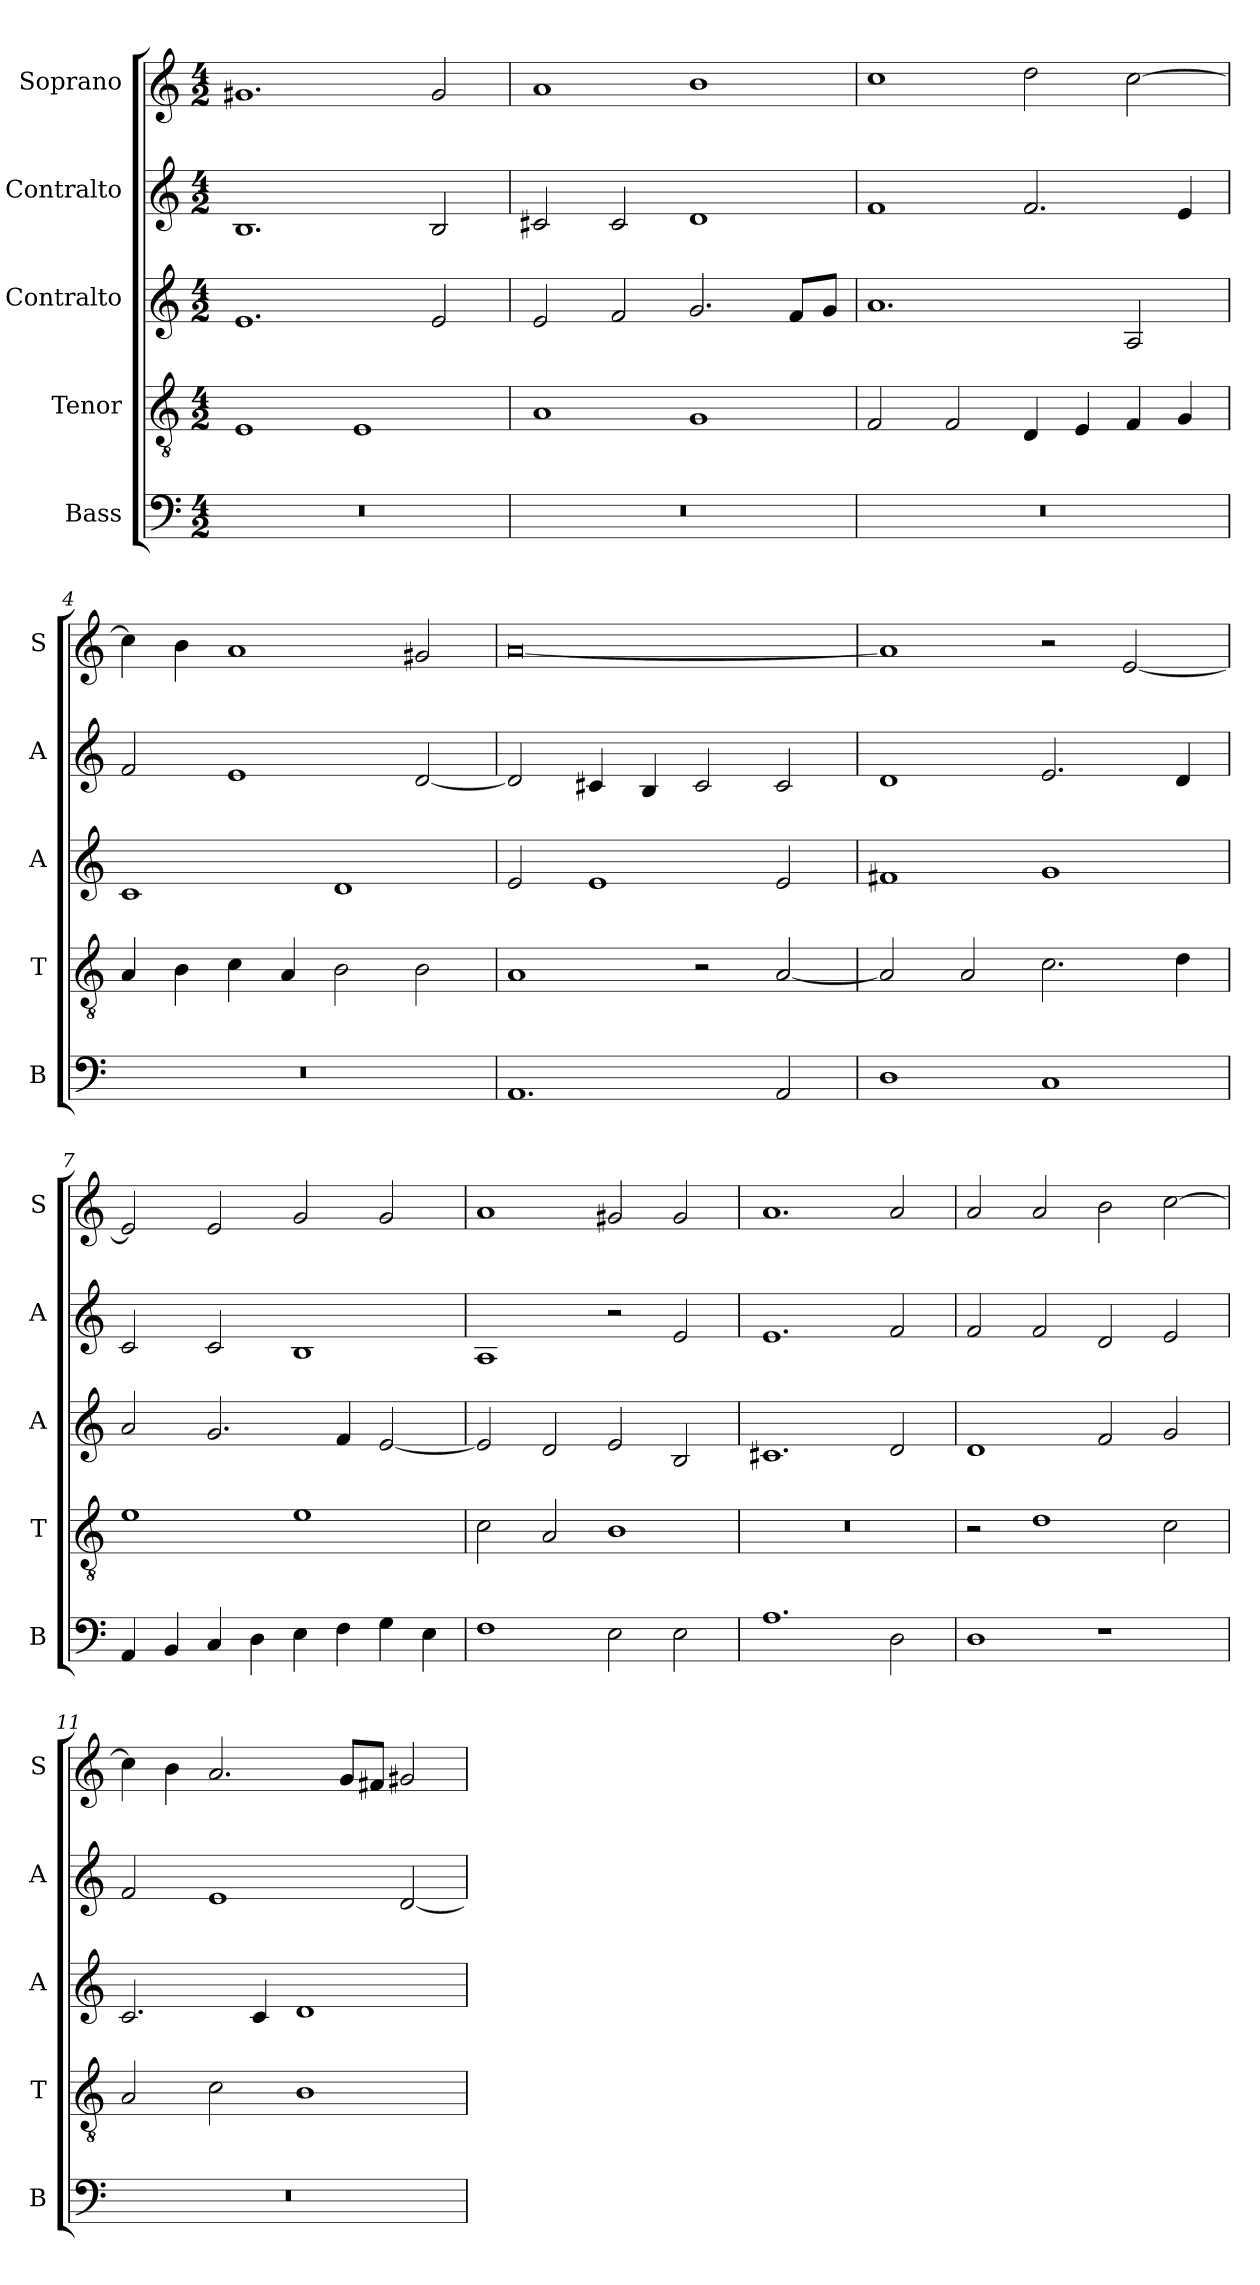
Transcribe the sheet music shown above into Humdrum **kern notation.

**kern	**kern	**kern	**kern	**kern
*part5	*part4	*part3	*part2	*part1
*staff5	*staff4	*staff3	*staff2	*staff1
*I"Bass	*I"Tenor	*I"Contralto	*I"Contralto	*I"Soprano
*I'B	*I'T	*I'A	*I'A	*I'S
*clefF4	*clefGv2	*clefG2	*clefG2	*clefG2
*k[]	*k[]	*k[]	*k[]	*k[]
*E:phr	*E:phr	*E:phr	*E:phr	*E:phr
*M4/2	*M4/2	*M4/2	*M4/2	*M4/2
=1	=1	=1	=1	=1
0r	1E	1.e	1.B	1.g#X
.	1E	.	.	.
.	.	2e	2B	2g#
=2	=2	=2	=2	=2
0r	1A	2e	2c#X	1a
.	.	2f	2c#	.
.	1G	2.g	1d	1b
.	.	8f/L	.	.
.	.	8g/J	.	.
=3	=3	=3	=3	=3
0r	2F	1.a	1f	1cc
.	2F	.	.	.
.	4D	.	2.f	2dd
.	4E	.	.	.
.	4F	2A	.	[2cc
.	4G	.	4e	.
=4	=4	=4	=4	=4
0r	4A	1c	2f	4cc]
.	4B	.	.	4b
.	4c	.	1e	1a
.	4A	.	.	.
.	2B	1d	.	.
.	2B	.	[2d	2g#X
=5	=5	=5	=5	=5
1.AA	1A	2e	2d]	[0a
.	.	1e	4c#X	.
.	.	.	4B	.
.	2r	.	2c#	.
2AA	[2A	2e	2c#	.
=6	=6	=6	=6	=6
1D	2A]	1f#X	1d	1a]
.	2A	.	.	.
1C	2.c	1g	2.e	2r
.	.	.	.	[2e
.	4d	.	4d	.
=7	=7	=7	=7	=7
4AA	1e	2a	2c	2e]
4BB	.	.	.	.
4C	.	2.g	2c	2e
4D	.	.	.	.
4E	1e	.	1B	2g
4F	.	4f	.	.
4G	.	[2e	.	2g
4E	.	.	.	.
=8	=8	=8	=8	=8
1F	2c	2e]	1A	1a
.	2A	2d	.	.
2E	1B	2e	2r	2g#X
2E	.	2B	2e	2g#
=9	=9	=9	=9	=9
1.A	0r	1.c#X	1.e	1.a
2D	.	2d	2f	2a
=10	=10	=10	=10	=10
1D	2r	1d	2f	2a
.	1d	.	2f	2a
1r	.	2f	2d	2b
.	2c	2g	2e	[2cc
=11	=11	=11	=11	=11
0r	2A	2.c	2f	4cc]
.	.	.	.	4b
.	2c	.	1e	2.a
.	.	4c	.	.
.	1B	1d	.	.
.	.	.	.	8g/L
.	.	.	.	8f#X/J
.	.	.	[2d	2g#X
=	=	=	=	=
*-	*-	*-	*-	*-
